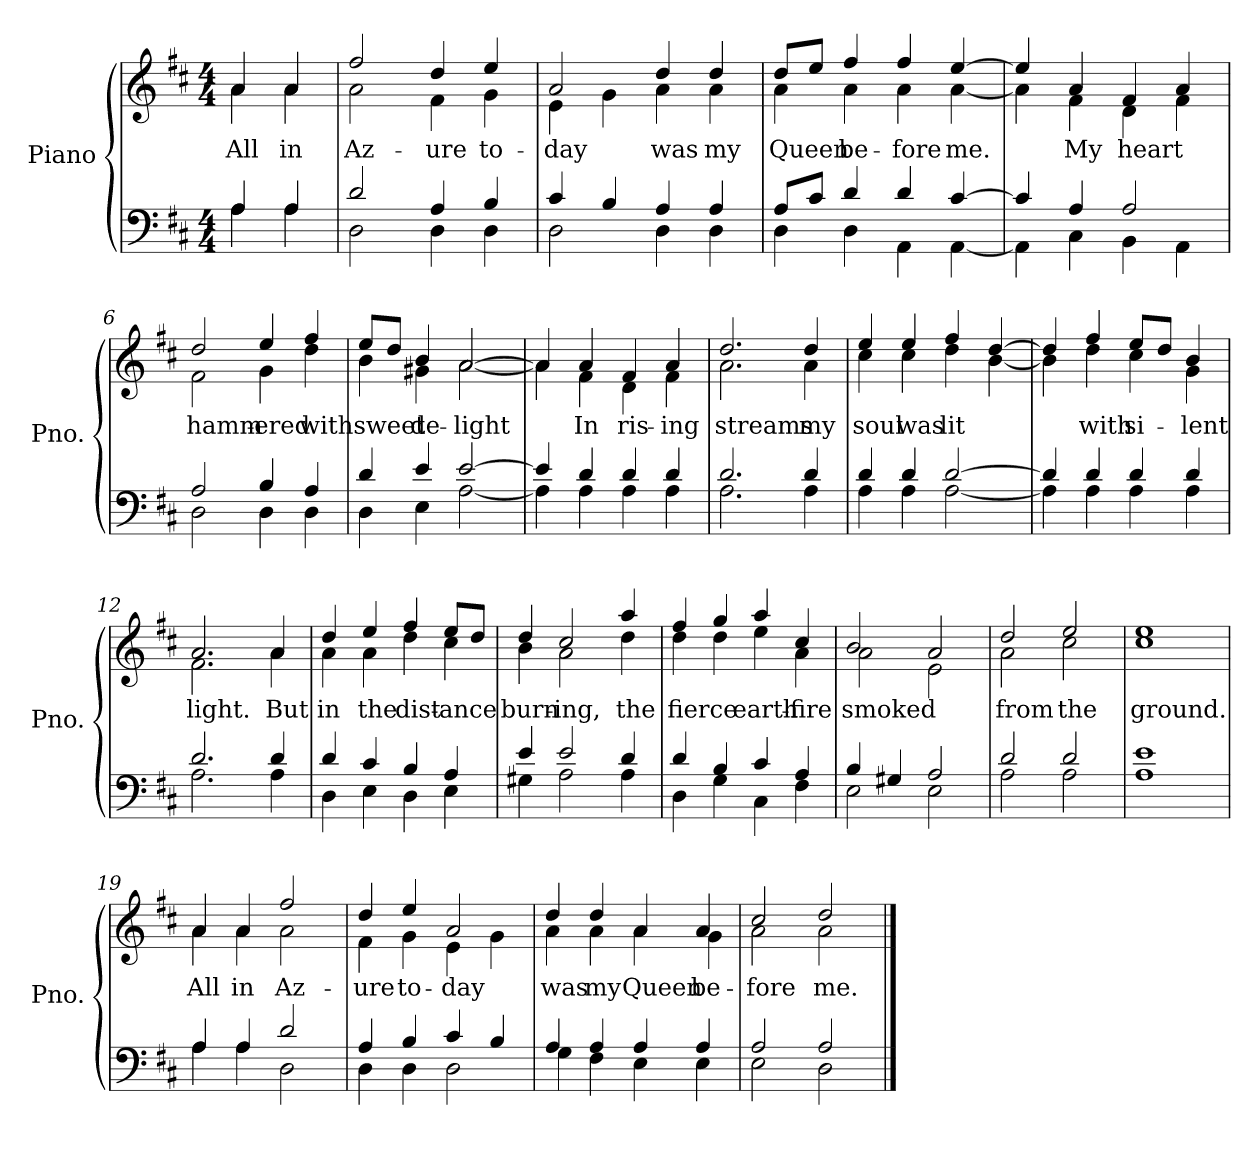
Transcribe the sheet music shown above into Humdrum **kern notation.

**kern	**kern	**text
*part1	*part1	*part1
*staff2	*staff1	*staff1
*I"Piano	*	*
*I'Pno.	*	*
*clefF4	*clefG2	*
*k[f#c#]	*k[f#c#]	*
*M4/4	*M4/4	*
=1	=1	=1
*^	*	*
!	!	!	!LO:LY:b
*	*	*^	*
4A/	4A\	4a/	4a\	All
!	!	!	!	!LO:LY:b
4A/	4A\	4a/	4a\	in
=2	=2	=2	=2	=2
!	!	!	!	!LO:LY:b
2d/	2D\	2ff#/	2a\	Az-
!	!	!	!	!LO:LY:b
4A/	4D\	4dd/	4f#\	-ure
!	!	!	!	!LO:LY:b
4B/	4D\	4ee/	4g\	to-
=3	=3	=3	=3	=3
!	!	!	!	!LO:LY:b
4c#/	2D\	2a/	4e\	-day
4B/	.	.	4g\	.
!	!	!	!	!LO:LY:b
4A/	4D\	4dd/	4a\	was
!	!	!	!	!LO:LY:b
4A/	4D\	4dd/	4a\	my
=4	=4	=4	=4	=4
!	!	!	!	!LO:LY:b
8A/L	4D\	8dd/L	4a\	Queen
8c#/J	.	8ee/J	.	.
!	!	!	!	!LO:LY:b
4d/	4D\	4ff#/	4a\	be-
!	!	!	!	!LO:LY:b
4d/	4AA\	4ff#/	4a\	-fore
!	!	!	!	!LO:LY:b
[4c#/	[4AA\	[4ee/	[4a\	me.
=5	=5	=5	=5	=5
4c#/]	4AA\]	4ee/]	4a\]	.
!	!	!	!	!LO:LY:b
4A/	4C#\	4a/	4f#\	My
!	!	!	!	!LO:LY:b
2A/	4BB\	4f#/	4d\	heart
.	4AA\	4a/	4f#\	.
=6	=6	=6	=6	=6
!	!	!	!	!LO:LY:b
2A/	2D\	2dd/	2f#\	hamm-
!	!	!	!	!LO:LY:b
4B/	4D\	4ee/	4g\	-ered
!	!	!	!	!LO:LY:b
4A/	4D\	4ff#/	4dd\	with
=7	=7	=7	=7	=7
!	!	!	!	!LO:LY:b
4d/	4D\	8ee/L	4b\	sweet
.	.	8dd/J	.	.
!	!	!	!	!LO:LY:b
4e/	4E\	4b/	4g#X\	de-
!	!	!	!	!LO:LY:b
[2e/	[2A\	[2a/	[2a\	-light
!!LO:LB:g=z	!!
=8	=8	=8	=8	=8
4e/]	4A\]	4a/]	4a\]	.
!	!	!	!	!LO:LY:b
4d/	4A\	4a/	4f#\	In
!	!	!	!	!LO:LY:b
4d/	4A\	4f#/	4d\	ris-
!	!	!	!	!LO:LY:b
4d/	4A\	4a/	4f#\	-ing
=9	=9	=9	=9	=9
!	!	!	!	!LO:LY:b
2.d/	2.A\	2.dd/	2.a\	streams
!	!	!	!	!LO:LY:b
4d/	4A\	4dd/	4a\	my
=10	=10	=10	=10	=10
!	!	!	!	!LO:LY:b
4d/	4A\	4ee/	4cc#\	soul
!	!	!	!	!LO:LY:b
4d/	4A\	4ee/	4cc#\	was
!	!	!	!	!LO:LY:b
[2d/	[2A\	4ff#/	4dd\	lit
.	.	[4dd/	[4b\	.
=11	=11	=11	=11	=11
4d/]	4A\]	4dd/]	4b\]	.
!	!	!	!	!LO:LY:b
4d/	4A\	4ff#/	4dd\	with
!	!	!	!	!LO:LY:b
4d/	4A\	8ee/L	4cc#\	si-
.	.	8dd/J	.	.
!	!	!	!	!LO:LY:b
4d/	4A\	4b/	4g\	-lent
=12	=12	=12	=12	=12
!	!	!	!	!LO:LY:b
2.d/	2.A\	2.a/	2.f#\	light.
!	!	!	!	!LO:LY:b
4d/	4A\	4a/	4a\	But
=13	=13	=13	=13	=13
!	!	!	!	!LO:LY:b
4d/	4D\	4dd/	4a\	in
!	!	!	!	!LO:LY:b
4c#/	4E\	4ee/	4a\	the
!	!	!	!	!LO:LY:b
4B/	4D\	4ff#/	4dd\	dist-
!	!	!	!	!LO:LY:b
4A/	4E\	8ee/L	4cc#\	-ance
.	.	8dd/J	.	.
!!LO:LB:g=z	!!
=14	=14	=14	=14	=14
!	!	!	!	!LO:LY:b
4e/	4G#X\	4dd/	4b\	burn-
!	!	!	!	!LO:LY:b
2e/	2A\	2cc#/	2a\	-ing,
!	!	!	!	!LO:LY:b
4d/	4A\	4aa/	4dd\	the
=15	=15	=15	=15	=15
!	!	!	!	!LO:LY:b
4d/	4D\	4ff#/	4dd\	fierce
4B/	4G\	4gg/	4dd\	.
!	!	!	!	!LO:LY:b
4c#/	4C#\	4aa/	4ee\	earth-
!	!	!	!	!LO:LY:b
4A/	4F#\	4cc#/	4a\	-fire
=16	=16	=16	=16	=16
!	!	!	!	!LO:LY:b
4B/	2E\	2b/	2a\	smoked
4G#X/	.	.	.	.
2A/	2E\	2a/	2e\	.
=17	=17	=17	=17	=17
!	!	!	!	!LO:LY:b
2d/	2A\	2dd/	2a\	from
!	!	!	!	!LO:LY:b
2d/	2A\	2ee/	2cc#\	the
=18	=18	=18	=18	=18
!	!	!	!	!LO:LY:b
1e	1A	1ee	1cc#	ground.
!!LO:LB:g=z	!!
=19	=19	=19	=19	=19
!	!	!	!	!LO:LY:b
4A/	4A\	4a/	4a\	All
!	!	!	!	!LO:LY:b
4A/	4A\	4a/	4a\	in
!	!	!	!	!LO:LY:b
2d/	2D\	2ff#/	2a\	Az-
=20	=20	=20	=20	=20
!	!	!	!	!LO:LY:b
4A/	4D\	4dd/	4f#\	-ure
!	!	!	!	!LO:LY:b
4B/	4D\	4ee/	4g\	to-
!	!	!	!	!LO:LY:b
4c#/	2D\	2a/	4e\	-day
4B/	.	.	4g\	.
=21	=21	=21	=21	=21
!	!	!	!	!LO:LY:b
4A/	4G\	4dd/	4a\	was
!	!	!	!	!LO:LY:b
4A/	4F#\	4dd/	4a\	my
!	!	!	!	!LO:LY:b
4A/	4E\	4a/	4a\	Queen
!	!	!	!	!LO:LY:b
4A/	4E\	4a/	4g\	be-
=22	=22	=22	=22	=22
!	!	!	!	!LO:LY:b
2A/	2E\	2cc#/	2a\	-fore
!	!	!	!	!LO:LY:b
2A/	2D\	2dd/	2a\	me.
*v	*v	*	*	*
*	*v	*v	*
==	==	==
*-	*-	*-
